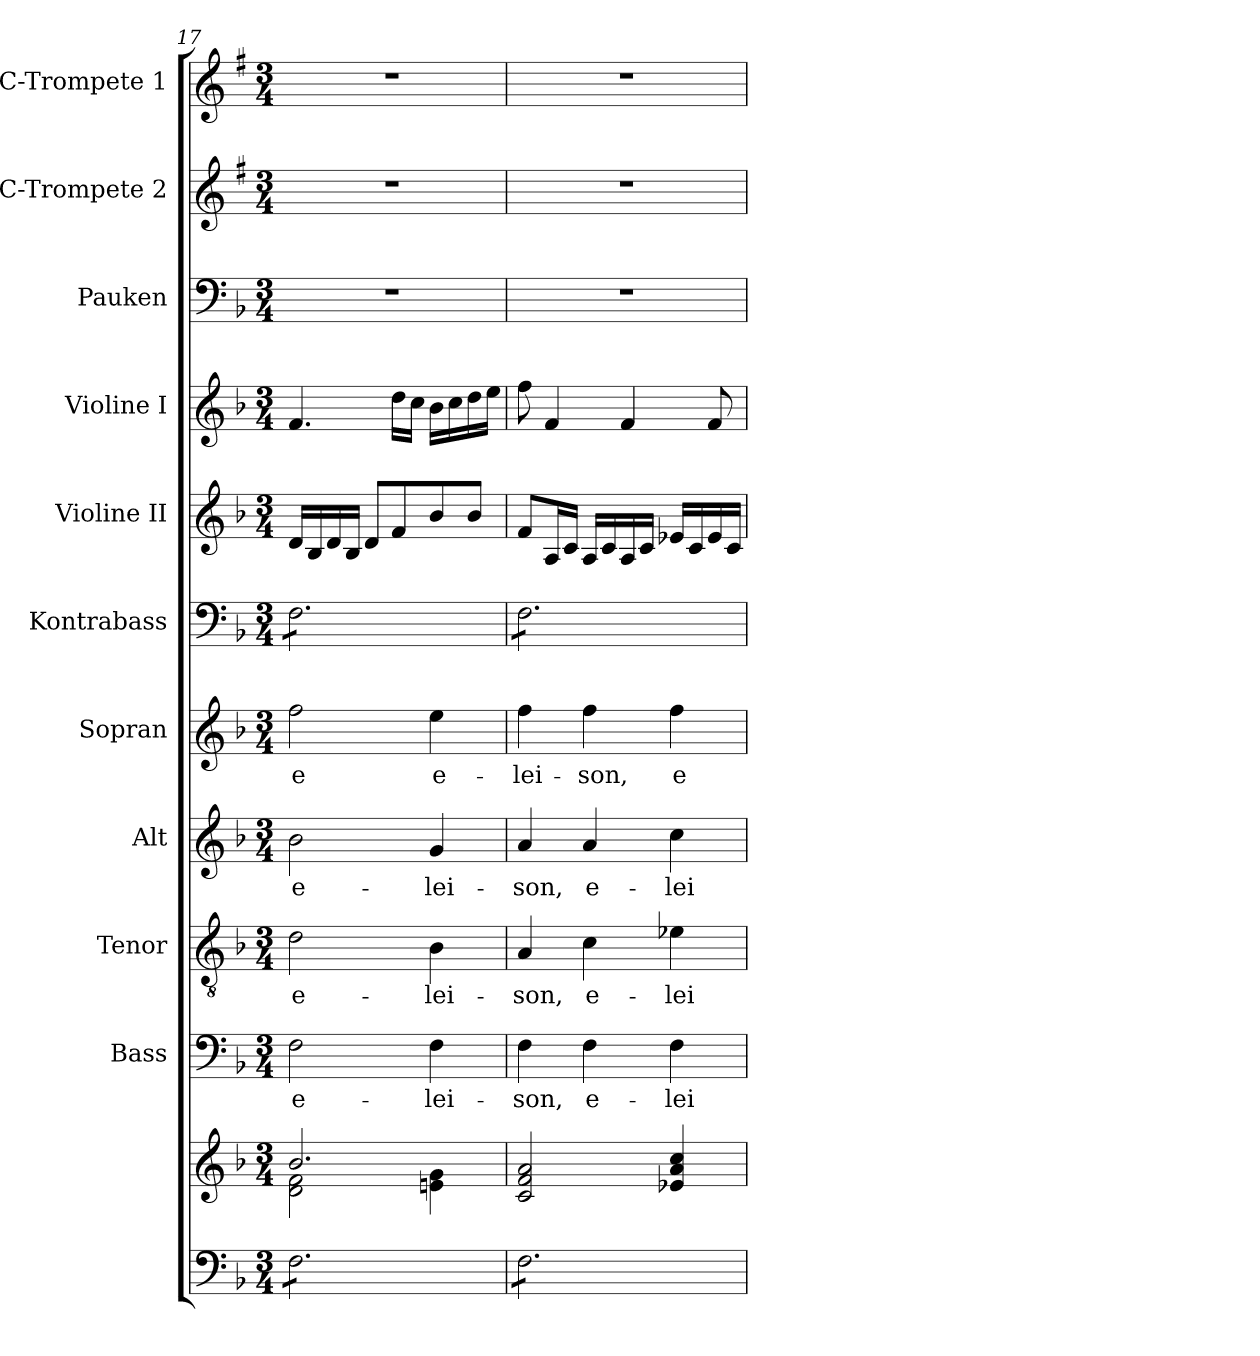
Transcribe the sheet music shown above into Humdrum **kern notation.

**kern	**kern	**kern	**text	**kern	**text	**kern	**text	**kern	**text	**kern	**kern	**kern	**kern	**kern	**kern
*part11	*part11	*part10	*part10	*part9	*part9	*part8	*part8	*part7	*part7	*part6	*part5	*part4	*part3	*part2	*part1
*staff12	*staff11	*staff10	*staff10	*staff9	*staff9	*staff8	*staff8	*staff7	*staff7	*staff6	*staff5	*staff4	*staff3	*staff2	*staff1
*	*	*I"Bass	*	*I"Tenor	*	*I"Alt	*	*I"Sopran	*	*I"Kontrabass	*I"Violine II	*I"Violine I	*I"Pauken	*I"C-Trompete 2	*I"C-Trompete 1
*	*	*I'B.	*	*I'T.	*	*I'A.	*	*I'S.	*	*I'Kb.	*I'Vl. II	*I'Vl. I	*I'Pk.	*I'C Trp. 2	*I'C Trp. 1
*clefF4	*clefG2	*clefF4	*	*clefGv2	*	*clefG2	*	*clefG2	*	*clefF4	*clefG2	*clefG2	*clefF4	*clefG2	*clefG2
*	*	*	*	*	*	*	*	*	*	*ITrd7c12	*	*	*	*ITrd1c2	*ITrd1c2
*k[b-]	*k[b-]	*k[b-]	*	*k[b-]	*	*k[b-]	*	*k[b-]	*	*k[b-]	*k[b-]	*k[b-]	*k[b-]	*k[b-]	*k[b-]
*F:	*F:	*F:	*	*F:	*	*F:	*	*F:	*	*F:	*F:	*F:	*F:	*F:	*F:
*M3/4	*M3/4	*M3/4	*	*M3/4	*	*M3/4	*	*M3/4	*	*M3/4	*M3/4	*M3/4	*M3/4	*M3/4	*M3/4
=17	=17	=17	=17	=17	=17	=17	=17	=17	=17	=17	=17	=17	=17	=17	=17
*	*^	*	*	*	*	*	*	*	*	*	*	*	*	*	*
!	!	!	!	!LO:LY:b	!	!LO:LY:b	!	!LO:LY:b	!	!LO:LY:b	!	!	!	!	!	!
*tremolo	*	*	*	*	*	*	*	*	*	*	*	*	*	*	*	*
*	*	*	*	*	*	*	*	*	*	*	*tremolo	*	*	*	*	*
8F\L	2.b-/	2d\ 2f\	2F\	e-	2d\	e-	2b-\	e-	2ff\	-e	8FF\L	16d/LL	4.f/	2.r	2.r	2.r
.	.	.	.	.	.	.	.	.	.	.	.	16B-/	.	.	.	.
8F\	.	.	.	.	.	.	.	.	.	.	8FF\	16d/	.	.	.	.
.	.	.	.	.	.	.	.	.	.	.	.	16B-/JJ	.	.	.	.
8F\	.	.	.	.	.	.	.	.	.	.	8FF\	8d/L	.	.	.	.
8F\	.	.	.	.	.	.	.	.	.	.	8FF\	8f/	16dd\LL	.	.	.
.	.	.	.	.	.	.	.	.	.	.	.	.	16cc\JJ	.	.	.
!	!	!	!	!LO:LY:b	!	!LO:LY:b	!	!LO:LY:b	!	!LO:LY:b	!	!	!	!	!	!
8F\	.	4en\ 4g\	4F\	-lei-	4B-\	-lei-	4g/	-lei-	4ee\	e-	8FF\	8b-/	16b-\LL	.	.	.
.	.	.	.	.	.	.	.	.	.	.	.	.	16cc\	.	.	.
8F\J	.	.	.	.	.	.	.	.	.	.	8FF\J	8b-/J	16dd\	.	.	.
.	.	.	.	.	.	.	.	.	.	.	.	.	16ee\JJ	.	.	.
*	*v	*v	*	*	*	*	*	*	*	*	*	*	*	*	*	*
=18	=18	=18	=18	=18	=18	=18	=18	=18	=18	=18	=18	=18	=18	=18	=18
!	!	!	!LO:LY:b	!	!LO:LY:b	!	!LO:LY:b	!	!LO:LY:b	!	!	!	!	!	!
8F\L	2c/ 2f/ 2a/	4F\	-son,	4A/	-son,	4a/	-son,	4ff\	-lei-	8FF\L	8f/L	8ff\	2.r	2.r	2.r
8F\	.	.	.	.	.	.	.	.	.	8FF\	16A/L	4f/	.	.	.
.	.	.	.	.	.	.	.	.	.	.	16c/JJ	.	.	.	.
!	!	!	!LO:LY:b	!	!LO:LY:b	!	!LO:LY:b	!	!LO:LY:b	!	!	!	!	!	!
8F\	.	4F\	e-	4c\	e-	4a/	e-	4ff\	-son,	8FF\	16A/LL	.	.	.	.
.	.	.	.	.	.	.	.	.	.	.	16c/	.	.	.	.
8F\	.	.	.	.	.	.	.	.	.	8FF\	16A/	4f/	.	.	.
.	.	.	.	.	.	.	.	.	.	.	16c/JJ	.	.	.	.
!	!	!	!LO:LY:b	!	!LO:LY:b	!	!LO:LY:b	!	!LO:LY:b	!	!	!	!	!	!
8F\	4e-X/ 4a/ 4cc/	4F\	-lei-	4e-X\	-lei-	4cc\	-lei-	4ff\	e-	8FF\	16e-X/LL	.	.	.	.
.	.	.	.	.	.	.	.	.	.	.	16c/	.	.	.	.
8F\J	.	.	.	.	.	.	.	.	.	8FF\J	16e-/	8f/	.	.	.
*	*	*	*	*	*	*	*	*	*	*Xtremolo	*	*	*	*	*
*Xtremolo	*	*	*	*	*	*	*	*	*	*	*	*	*	*	*
.	.	.	.	.	.	.	.	.	.	.	16c/JJ	.	.	.	.
=	=	=	=	=	=	=	=	=	=	=	=	=	=	=	=
*-	*-	*-	*-	*-	*-	*-	*-	*-	*-	*-	*-	*-	*-	*-	*-
